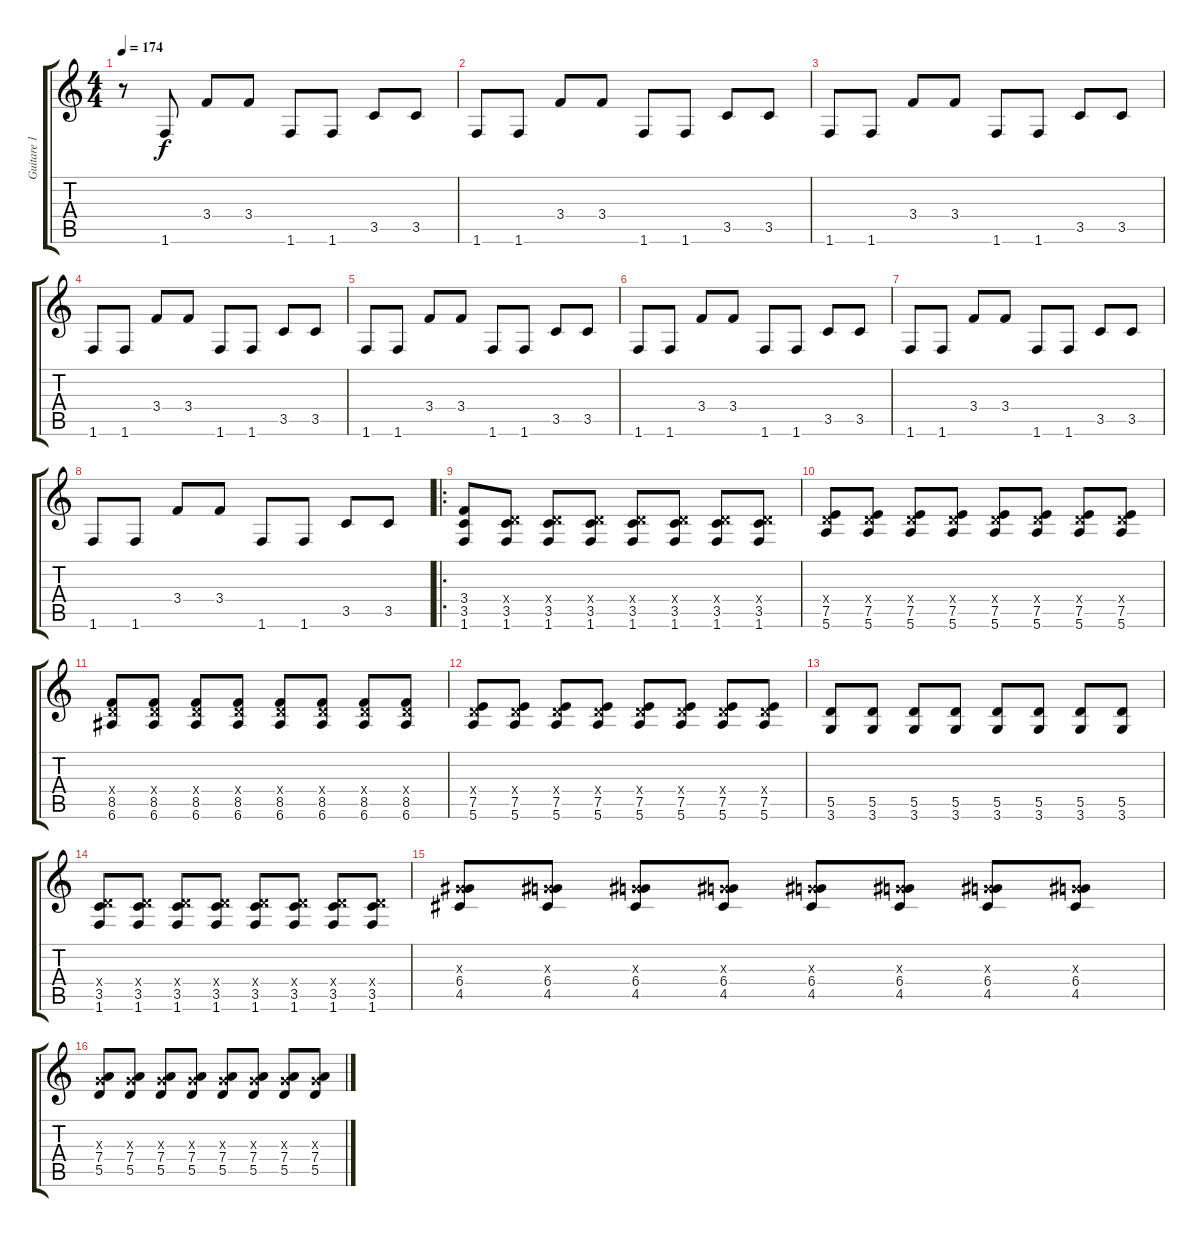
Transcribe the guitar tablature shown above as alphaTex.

\track ("Guitare 1" "Guitare 1") {instrument distortionguitar}
\staff {score tabs}
\tuning (E4 B3 G3 D3 A2 E2) {hide}
\ts (4 4)
\tempo 174
\clef g2
\ks c
r.8{dy f instrument distortionguitar} 1.6.8 3.4.8 3.4.8 1.6.8 1.6.8 3.5.8 3.5.8 |
1.6.8 1.6.8 3.4.8 3.4.8 1.6.8 1.6.8 3.5.8 3.5.8 |
1.6.8 1.6.8 3.4.8 3.4.8 1.6.8 1.6.8 3.5.8 3.5.8 |
1.6.8 1.6.8 3.4.8 3.4.8 1.6.8 1.6.8 3.5.8 3.5.8 |
1.6.8 1.6.8 3.4.8 3.4.8 1.6.8 1.6.8 3.5.8 3.5.8 |
1.6.8 1.6.8 3.4.8 3.4.8 1.6.8 1.6.8 3.5.8 3.5.8 |
1.6.8 1.6.8 3.4.8 3.4.8 1.6.8 1.6.8 3.5.8 3.5.8 |
1.6.8 1.6.8 3.4.8 3.4.8 1.6.8 1.6.8 3.5.8 3.5.8 |
\ro
(3.4 3.5 1.6).8 (0.4{x} 3.5 1.6).8 (0.4{x} 3.5 1.6).8 (0.4{x} 3.5 1.6).8 (0.4{x} 3.5 1.6).8 (0.4{x} 3.5 1.6).8 (0.4{x} 3.5 1.6).8 (0.4{x} 3.5 1.6).8 |
(0.4{x} 7.5 5.6).8 (0.4{x} 7.5 5.6).8 (0.4{x} 7.5 5.6).8 (0.4{x} 7.5 5.6).8 (0.4{x} 7.5 5.6).8 (0.4{x} 7.5 5.6).8 (0.4{x} 7.5 5.6).8 (0.4{x} 7.5 5.6).8 |
(0.4{x} 8.5 6.6).8 (0.4{x} 8.5 6.6).8 (0.4{x} 8.5 6.6).8 (0.4{x} 8.5 6.6).8 (0.4{x} 8.5 6.6).8 (0.4{x} 8.5 6.6).8 (0.4{x} 8.5 6.6).8 (0.4{x} 8.5 6.6).8 |
(0.4{x} 7.5 5.6).8 (0.4{x} 7.5 5.6).8 (0.4{x} 7.5 5.6).8 (0.4{x} 7.5 5.6).8 (0.4{x} 7.5 5.6).8 (0.4{x} 7.5 5.6).8 (0.4{x} 7.5 5.6).8 (0.4{x} 7.5 5.6).8 |
(5.5 3.6).8 (5.5 3.6).8 (5.5 3.6).8 (5.5 3.6).8 (5.5 3.6).8 (5.5 3.6).8 (5.5 3.6).8 (5.5 3.6).8 |
(0.4{x} 3.5 1.6).8 (0.4{x} 3.5 1.6).8 (0.4{x} 3.5 1.6).8 (0.4{x} 3.5 1.6).8 (0.4{x} 3.5 1.6).8 (0.4{x} 3.5 1.6).8 (0.4{x} 3.5 1.6).8 (0.4{x} 3.5 1.6).8 |
(0.3{x} 6.4 4.5).8 (0.3{x} 6.4 4.5).8 (0.3{x} 6.4 4.5).8 (0.3{x} 6.4 4.5).8 (0.3{x} 6.4 4.5).8 (0.3{x} 6.4 4.5).8 (0.3{x} 6.4 4.5).8 (0.3{x} 6.4 4.5).8 |
(0.3{x} 7.4 5.5).8 (0.3{x} 7.4 5.5).8 (0.3{x} 7.4 5.5).8 (0.3{x} 7.4 5.5).8 (0.3{x} 7.4 5.5).8 (0.3{x} 7.4 5.5).8 (0.3{x} 7.4 5.5).8 (0.3{x} 7.4 5.5).8
